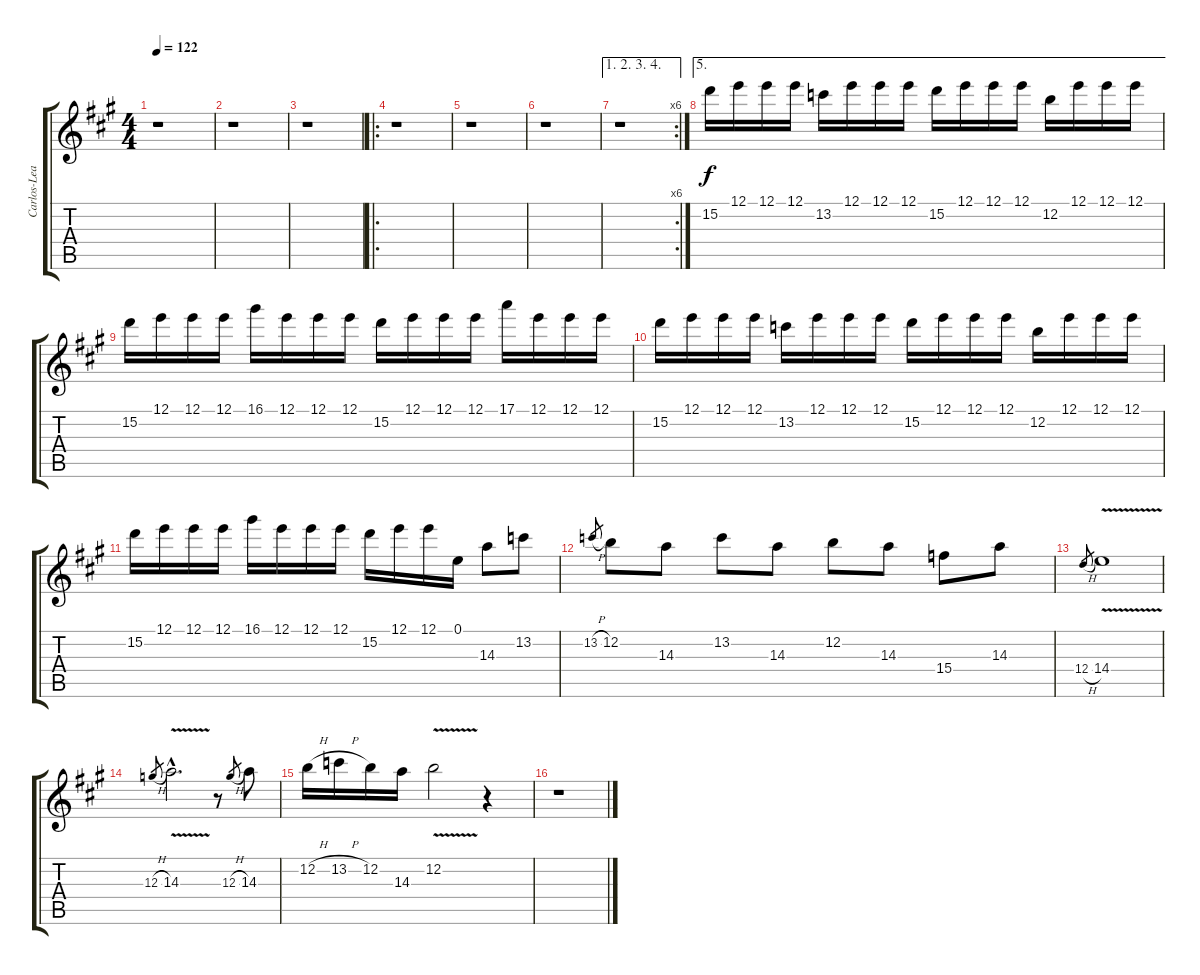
\track ("Carlos-Lead Guitar" "Carlos-Lea") {instrument overdrivenguitar}
\staff {score tabs}
\tuning (E4 B3 G3 D3 A2 E2) {hide}
\ts (4 4)
\tempo 122
\clef g2
\ks a
r.1{dy f} |
r.1 |
r.1 |
\ro
r.1 |
r.1 |
r.1 |
\ae (1 2 3 4)
\rc 6
r.1 |
\ae 5
15.2.16 12.1.16 12.1.16 12.1.16 13.2.16 12.1.16 12.1.16 12.1.16 15.2.16 12.1.16 12.1.16 12.1.16 12.2.16 12.1.16 12.1.16 12.1.16 |
15.2.16 12.1.16 12.1.16 12.1.16 16.1.16 12.1.16 12.1.16 12.1.16 15.2.16 12.1.16 12.1.16 12.1.16 17.1.16 12.1.16 12.1.16 12.1.16 |
15.2.16 12.1.16 12.1.16 12.1.16 13.2.16 12.1.16 12.1.16 12.1.16 15.2.16 12.1.16 12.1.16 12.1.16 12.2.16 12.1.16 12.1.16 12.1.16 |
15.2.16 12.1.16 12.1.16 12.1.16 16.1.16 12.1.16 12.1.16 12.1.16 15.2.16 12.1.16 12.1.16 0.1.16 14.3.8 13.2.8 |
13.2{h}.8{gr} 12.2.8 14.3.8 13.2.8 14.3.8 12.2.8 14.3.8 15.4.8 14.3.8 |
12.4{h}.8{gr} 14.4{v}.1 |
12.3{h}.8{gr} 14.3{v hac}.2{d} r.8 12.3{h}.8{gr} 14.3.8 |
12.2{h}.16 13.2{h}.16 12.2.16 14.3.16 12.2{v}.2 r.4 |
r.1
